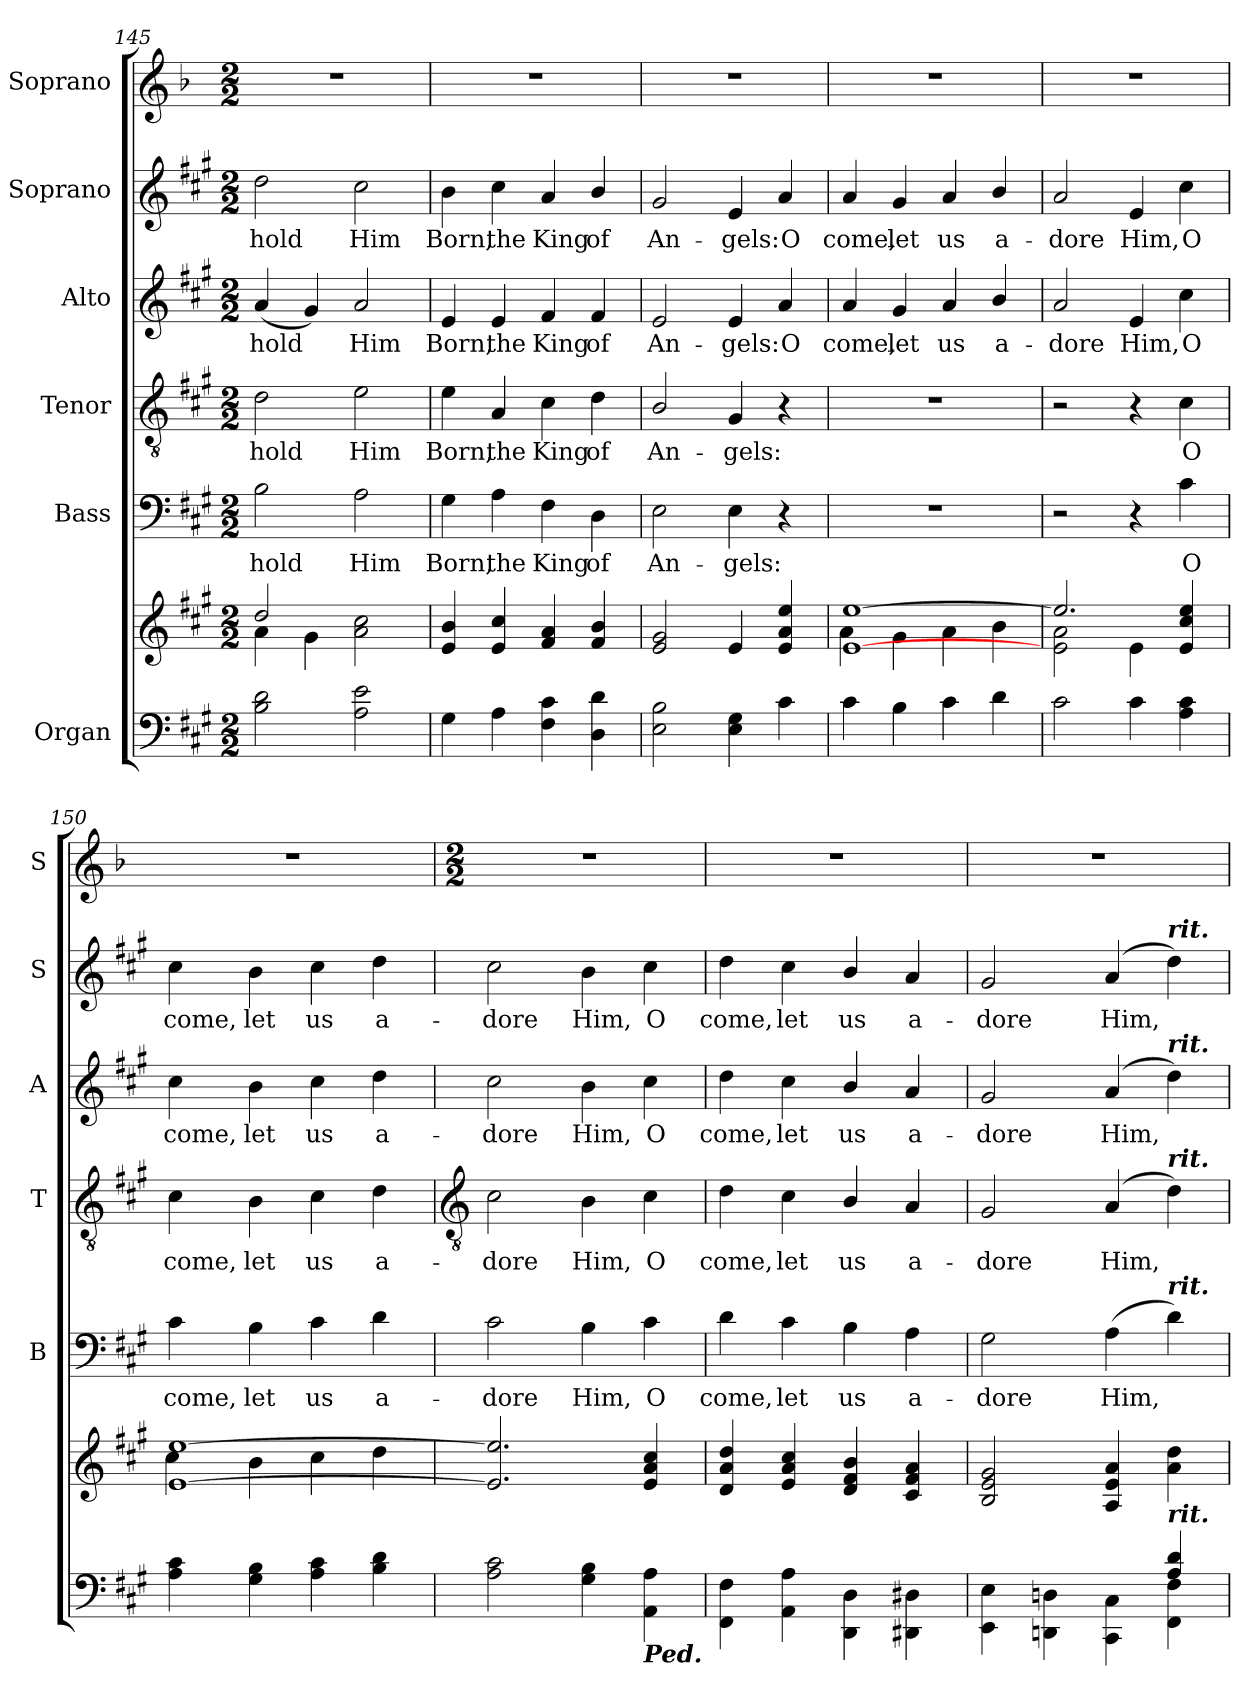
**kern	**kern	**kern	**text	**kern	**text	**kern	**text	**kern	**text	**kern
*part6	*part6	*part5	*part5	*part4	*part4	*part3	*part3	*part2	*part2	*part1
*staff7	*staff6	*staff5	*staff5	*staff4	*staff4	*staff3	*staff3	*staff2	*staff2	*staff1
*I"Organ	*	*I"Bass	*	*I"Tenor	*	*I"Alto	*	*I"Soprano	*	*I"Soprano
*	*	*I'B	*	*I'T	*	*I'A	*	*I'S	*	*I'S
!!LO:LB:g=z
*clefF4	*clefG2	*clefF4	*	*clefGv2	*	*clefG2	*	*clefG2	*	*clefG2
*k[f#c#g#]	*k[f#c#g#]	*k[f#c#g#]	*	*k[f#c#g#]	*	*k[f#c#g#]	*	*k[f#c#g#]	*	*k[b-]
*A:	*A:	*A:	*	*A:	*	*A:	*	*A:	*	*F:
*M2/2	*M2/2	*M2/2	*	*M2/2	*	*M2/2	*	*M2/2	*	*M2/2
=145	=145	=145	=145	=145	=145	=145	=145	=145	=145	=145
*	*^	*	*	*	*	*	*	*	*	*
!	!	!	!	!LO:LY:b	!	!LO:LY:b	!	!LO:LY:b	!	!LO:LY:b	!
2B 2d	2dd/	4a\	2B	-hold	2d	-hold	(<4a	-hold	2dd	-hold	1r
.	.	4g#\	.	.	.	.	4g#)	.	.	.	.
!	!	!	!	!LO:LY:b	!	!LO:LY:b	!	!LO:LY:b	!	!LO:LY:b	!
2A 2e	2a 2cc#	2ryy	2A	Him	2e	Him	2a	Him	2cc#	Him	.
=146	=146	=146	=146	=146	=146	=146	=146	=146	=146	=146	=146
!	!	!	!	!LO:LY:b	!	!LO:LY:b	!	!LO:LY:b	!	!LO:LY:b	!
4G#	4e 4b	1ryy	4G#	Born,	4e	Born,	4e	Born,	4b	Born,	1r
!	!	!	!	!LO:LY:b	!	!LO:LY:b	!	!LO:LY:b	!	!LO:LY:b	!
4A	4e 4cc#	.	4A	the	4A	the	4e	the	4cc#	the	.
!	!	!	!	!LO:LY:b	!	!LO:LY:b	!	!LO:LY:b	!	!LO:LY:b	!
4F# 4c#	4f# 4a	.	4F#	King	4c#	King	4f#	King	4a	King	.
!	!	!	!	!LO:LY:b	!	!LO:LY:b	!	!LO:LY:b	!	!LO:LY:b	!
4D 4d	4f#/ 4b/	.	4D	of	4d	of	4f#	of	4b/	of	.
=147	=147	=147	=147	=147	=147	=147	=147	=147	=147	=147	=147
!	!	!	!	!LO:LY:b	!	!LO:LY:b	!	!LO:LY:b	!	!LO:LY:b	!
2E\ 2B\	2e 2g#	1ryy	2E\	An-	2B/	An-	2e	An-	2g#	An-	1r
!	!	!	!	!LO:LY:b	!	!LO:LY:b	!	!LO:LY:b	!	!LO:LY:b	!
4E 4G#	4e	.	4E	-gels:	4G#	-gels:	4e	-gels:	4e	-gels:	.
!	!	!	!	!	!	!	!	!LO:LY:b	!	!LO:LY:b	!
4c#	4e 4a 4ee	.	4r	.	4r	.	4a	O	4a	O	.
=148	=148	=148	=148	=148	=148	=148	=148	=148	=148	=148	=148
!	!	!	!	!	!	!	!	!LO:LY:b	!	!LO:LY:b	!
4c#	[1e [1ee	4a\	1r	.	1r	.	4a	come,	4a	come,	1r
!	!	!	!	!	!	!	!	!LO:LY:b	!	!LO:LY:b	!
4B	.	4g#\	.	.	.	.	4g#	let	4g#	let	.
!	!	!	!	!	!	!	!	!LO:LY:b	!	!LO:LY:b	!
4c#	.	4a\	.	.	.	.	4a	us	4a	us	.
!	!	!	!	!	!	!	!	!LO:LY:b	!	!LO:LY:b	!
4d	.	4b\	.	.	.	.	4b/	a-	4b/	a-	.
=149	=149	=149	=149	=149	=149	=149	=149	=149	=149	=149	=149
!	!	!	!	!	!	!	!	!LO:LY:b	!	!LO:LY:b	!
2c#	2.ee]	2e\ 2a\	2r	.	2r	.	2a	-dore	2a	-dore	1r
!	!	!	!	!	!	!	!	!LO:LY:b	!	!LO:LY:b	!
4c#	.	4e\	4r	.	4r	.	4e	Him,	4e	Him,	.
!	!	!	!	!LO:LY:b	!	!LO:LY:b	!	!LO:LY:b	!	!LO:LY:b	!
4A 4c#	4e 4cc# 4ee	4ryy	4c#	O	4c#	O	4cc#	O	4cc#	O	.
=150	=150	=150	=150	=150	=150	=150	=150	=150	=150	=150	=150
!	!	!	!	!LO:LY:b	!	!LO:LY:b	!	!LO:LY:b	!	!LO:LY:b	!
4A 4c#	[1e [1ee	4cc#\	4c#	come,	4c#	come,	4cc#	come,	4cc#	come,	1r
!	!	!	!	!LO:LY:b	!	!LO:LY:b	!	!LO:LY:b	!	!LO:LY:b	!
4G# 4B	.	4b\	4B	let	4B	let	4b	let	4b	let	.
!	!	!	!	!LO:LY:b	!	!LO:LY:b	!	!LO:LY:b	!	!LO:LY:b	!
4A 4c#	.	4cc#\	4c#	us	4c#	us	4cc#	us	4cc#	us	.
!	!	!	!	!LO:LY:b	!	!LO:LY:b	!	!LO:LY:b	!	!LO:LY:b	!
4B 4d	.	4dd\	4d	a-	4d	a-	4dd	a-	4dd	a-	.
*	*v	*v	*	*	*	*	*	*	*	*	*
!!LO:LB:g=z
=151	=151	=151	=151	=151	=151	=151	=151	=151	=151	=151
*	*	*	*	*clefGv2	*	*	*	*	*	*
*	*	*	*	*	*	*	*	*	*	*M2/2
*^	*^	*	*	*	*	*	*	*	*	*
!	!	!	!	!	!LO:LY:b	!	!LO:LY:b	!	!LO:LY:b	!	!LO:LY:b	!
*	*	*v	*v	*	*	*	*	*	*	*	*	*
1ryy	2A\ 2c#\	2.e] 2.ee]	2c#	-dore	2c#	-dore	2cc#	-dore	2cc#	-dore	1r
!	!	!	!	!LO:LY:b	!	!LO:LY:b	!	!LO:LY:b	!	!LO:LY:b	!
.	4G#\ 4B\	.	4B	Him,	4B	Him,	4b	Him,	4b	Him,	.
!	!LO:TX:b:Bi:t=Ped.	!	!	!	!	!	!	!	!	!	!
!	!	!	!	!LO:LY:b	!	!LO:LY:b	!	!LO:LY:b	!	!LO:LY:b	!
.	4AA\ 4A\	4e 4a 4cc#	4c#	O	4c#	O	4cc#	O	4cc#	O	.
=152	=152	=152	=152	=152	=152	=152	=152	=152	=152	=152	=152
!	!	!	!	!LO:LY:b	!	!LO:LY:b	!	!LO:LY:b	!	!LO:LY:b	!
1ryy	4FF#\ 4F#\	4d 4a 4dd	4d	come,	4d	come,	4dd	come,	4dd	come,	1r
!	!	!	!	!LO:LY:b	!	!LO:LY:b	!	!LO:LY:b	!	!LO:LY:b	!
.	4AA\ 4A\	4e 4a 4cc#	4c#	let	4c#	let	4cc#	let	4cc#	let	.
!	!	!	!	!LO:LY:b	!	!LO:LY:b	!	!LO:LY:b	!	!LO:LY:b	!
.	4DD\ 4D\	4d 4f# 4b	4B\	us	4B/	us	4b/	us	4b/	us	.
!	!	!	!	!LO:LY:b	!	!LO:LY:b	!	!LO:LY:b	!	!LO:LY:b	!
.	4DD#X\ 4D#X\	4c# 4f# 4a	4A	a-	4A	a-	4a	a-	4a	a-	.
=153	=153	=153	=153	=153	=153	=153	=153	=153	=153	=153	=153
!	!	!	!	!LO:LY:b	!	!LO:LY:b	!	!LO:LY:b	!	!LO:LY:b	!
2.ryy	4EE\ 4E\	2B 2e 2g#	2G#	-dore	2G#	-dore	2g#	-dore	2g#	-dore	1r
.	4DDn\ 4Dn\	.	.	.	.	.	.	.	.	.	.
!	!	!	!	!LO:LY:b	!	!LO:LY:b	!	!LO:LY:b	!	!LO:LY:b	!
.	4CC#\ 4C#\	4A 4e 4a	(>4A	Him,	(<4A	Him,	(<4a	Him,	(<4a	Him,	.
!	!	!	!	!	!	!	!	!	!LO:TX:a:Bi:t=rit.	!	!
!	!	!	!	!	!	!	!LO:TX:a:Bi:t=rit.	!	!	!	!
!	!	!	!	!	!LO:TX:a:Bi:t=rit.	!	!	!	!	!	!
!	!	!	!LO:TX:a:Bi:t=rit.	!	!	!	!	!	!	!	!
!LO:TX:a:Bi:t=rit.	!	!	!	!	!	!	!	!	!	!	!
4A/ 4d/	4FF#\ 4F#\	4a 4dd	4d)	.	4d)	.	4dd)	.	4dd)	.	.
*v	*v	*	*	*	*	*	*	*	*	*	*
=	=	=	=	=	=	=	=	=	=	=
*-	*-	*-	*-	*-	*-	*-	*-	*-	*-	*-
